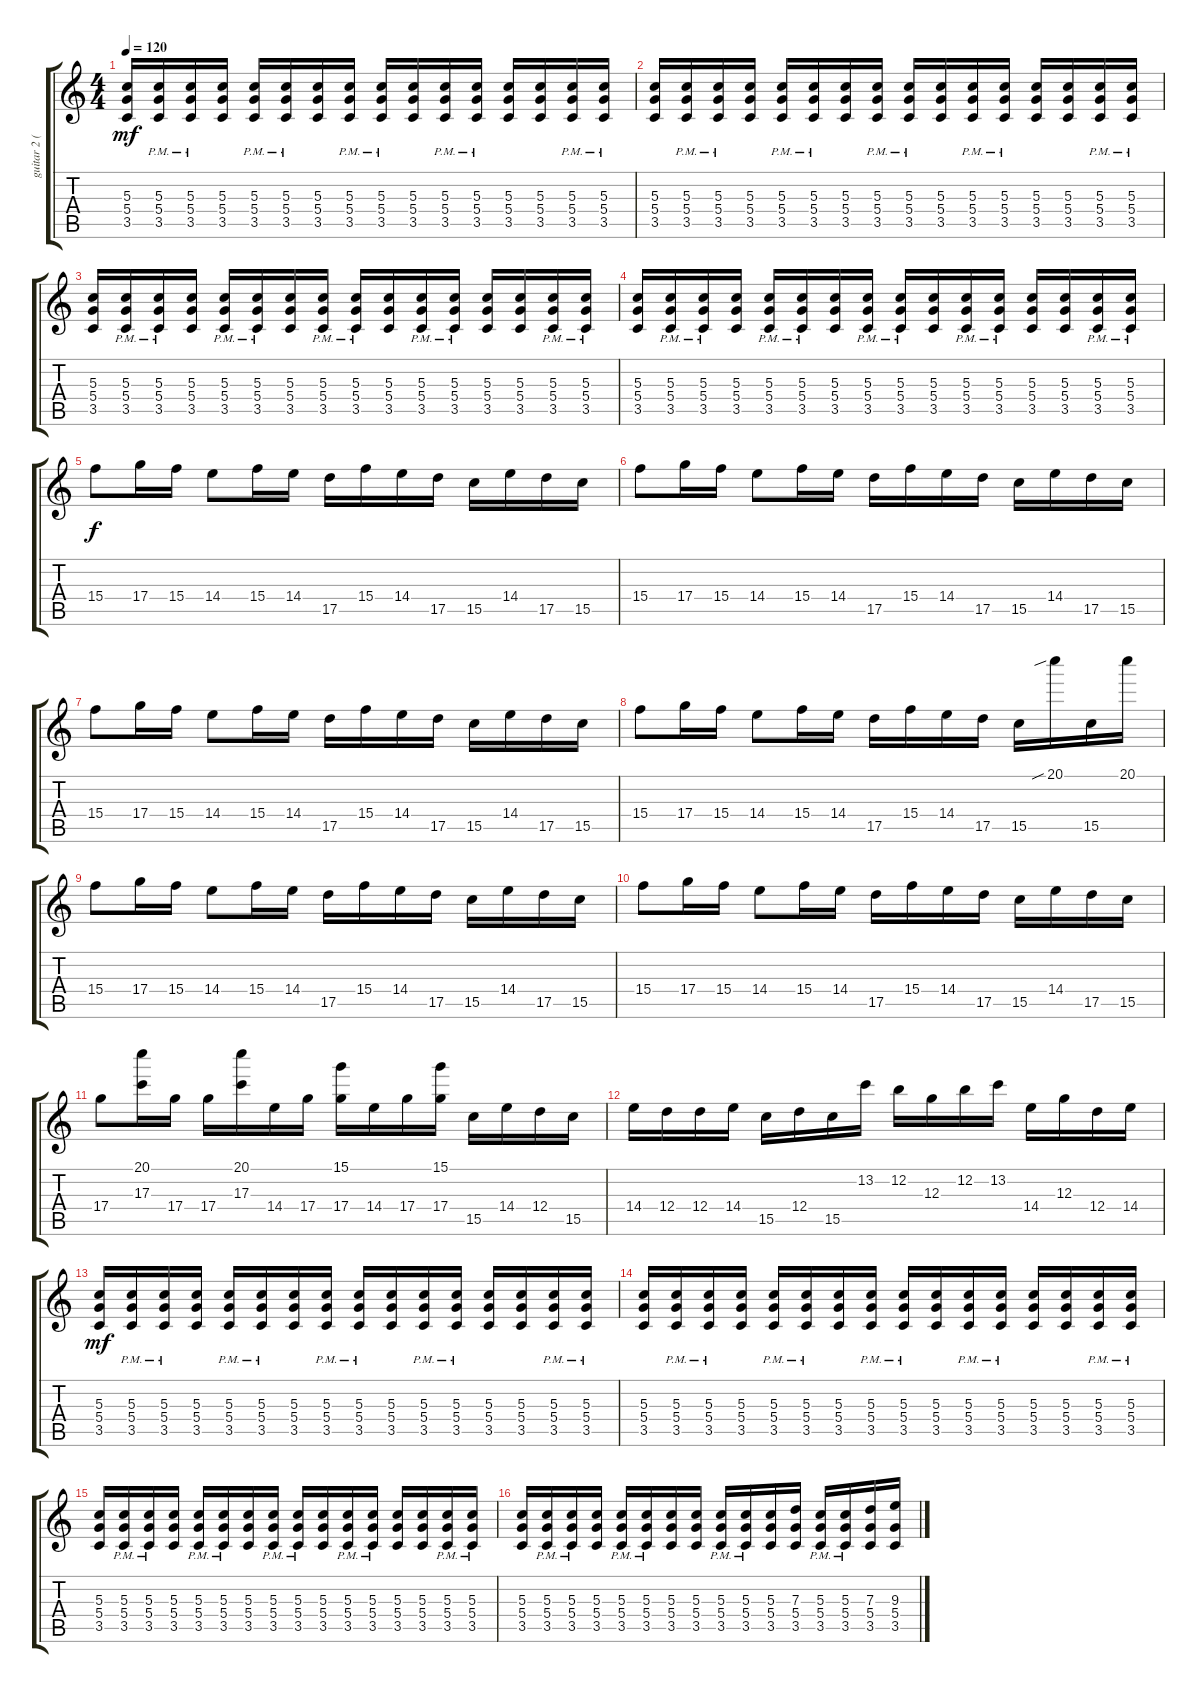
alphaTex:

\track ("guitar 2 (extra)" "guitar 2 (") {instrument distortionguitar}
\staff {score tabs}
\tuning (E4 B3 G3 D3 A2 E2) {hide}
\ts (4 4)
\tempo 120
\clef g2
\ks c
(5.3 5.4 3.5).16{dy mf} (5.3{pm} 5.4{pm} 3.5{pm}).16 (5.3{pm} 5.4{pm} 3.5{pm}).16 (5.3 5.4 3.5).16 (5.3{pm} 5.4{pm} 3.5{pm}).16 (5.3{pm} 5.4{pm} 3.5{pm}).16 (5.3 5.4 3.5).16 (5.3{pm} 5.4{pm} 3.5{pm}).16 (5.3{pm} 5.4{pm} 3.5{pm}).16 (5.3 5.4 3.5).16 (5.3{pm} 5.4{pm} 3.5{pm}).16 (5.3{pm} 5.4{pm} 3.5{pm}).16 (5.3 5.4 3.5).16 (5.3 5.4 3.5).16 (5.3{pm} 5.4{pm} 3.5{pm}).16 (5.3{pm} 5.4{pm} 3.5{pm}).16 |
(5.3 5.4 3.5).16 (5.3{pm} 5.4{pm} 3.5{pm}).16 (5.3{pm} 5.4{pm} 3.5{pm}).16 (5.3 5.4 3.5).16 (5.3{pm} 5.4{pm} 3.5{pm}).16 (5.3{pm} 5.4{pm} 3.5{pm}).16 (5.3 5.4 3.5).16 (5.3{pm} 5.4{pm} 3.5{pm}).16 (5.3{pm} 5.4{pm} 3.5{pm}).16 (5.3 5.4 3.5).16 (5.3{pm} 5.4{pm} 3.5{pm}).16 (5.3{pm} 5.4{pm} 3.5{pm}).16 (5.3 5.4 3.5).16 (5.3 5.4 3.5).16 (5.3{pm} 5.4{pm} 3.5{pm}).16 (5.3{pm} 5.4{pm} 3.5{pm}).16 |
(5.3 5.4 3.5).16 (5.3{pm} 5.4{pm} 3.5{pm}).16 (5.3{pm} 5.4{pm} 3.5{pm}).16 (5.3 5.4 3.5).16 (5.3{pm} 5.4{pm} 3.5{pm}).16 (5.3{pm} 5.4{pm} 3.5{pm}).16 (5.3 5.4 3.5).16 (5.3{pm} 5.4{pm} 3.5{pm}).16 (5.3{pm} 5.4{pm} 3.5{pm}).16 (5.3 5.4 3.5).16 (5.3{pm} 5.4{pm} 3.5{pm}).16 (5.3{pm} 5.4{pm} 3.5{pm}).16 (5.3 5.4 3.5).16 (5.3 5.4 3.5).16 (5.3{pm} 5.4{pm} 3.5{pm}).16 (5.3{pm} 5.4{pm} 3.5{pm}).16 |
(5.3 5.4 3.5).16 (5.3{pm} 5.4{pm} 3.5{pm}).16 (5.3{pm} 5.4{pm} 3.5{pm}).16 (5.3 5.4 3.5).16 (5.3{pm} 5.4{pm} 3.5{pm}).16 (5.3{pm} 5.4{pm} 3.5{pm}).16 (5.3 5.4 3.5).16 (5.3{pm} 5.4{pm} 3.5{pm}).16 (5.3{pm} 5.4{pm} 3.5{pm}).16 (5.3 5.4 3.5).16 (5.3{pm} 5.4{pm} 3.5{pm}).16 (5.3{pm} 5.4{pm} 3.5{pm}).16 (5.3 5.4 3.5).16 (5.3 5.4 3.5).16 (5.3{pm} 5.4{pm} 3.5{pm}).16 (5.3{pm} 5.4{pm} 3.5{pm}).16 |
15.4.8{dy f} 17.4.16 15.4.16 14.4.8 15.4.16 14.4.16 17.5.16 15.4.16 14.4.16 17.5.16 15.5.16 14.4.16 17.5.16 15.5.16 |
15.4.8 17.4.16 15.4.16 14.4.8 15.4.16 14.4.16 17.5.16 15.4.16 14.4.16 17.5.16 15.5.16 14.4.16 17.5.16 15.5.16 |
15.4.8 17.4.16 15.4.16 14.4.8 15.4.16 14.4.16 17.5.16 15.4.16 14.4.16 17.5.16 15.5.16 14.4.16 17.5.16 15.5.16 |
15.4.8 17.4.16 15.4.16 14.4.8 15.4.16 14.4.16 17.5.16 15.4.16 14.4.16 17.5.16 15.5.16 20.1{sib}.16 15.5.16 20.1.16 |
15.4.8 17.4.16 15.4.16 14.4.8 15.4.16 14.4.16 17.5.16 15.4.16 14.4.16 17.5.16 15.5.16 14.4.16 17.5.16 15.5.16 |
15.4.8 17.4.16 15.4.16 14.4.8 15.4.16 14.4.16 17.5.16 15.4.16 14.4.16 17.5.16 15.5.16 14.4.16 17.5.16 15.5.16 |
17.4.8 (20.1 17.3).16 17.4.16 17.4.16 (20.1 17.3).16 14.4.16 17.4.16 (15.1 17.4).16 14.4.16 17.4.16 (15.1 17.4).16 15.5.16 14.4.16 12.4.16 15.5.16 |
14.4.16 12.4.16 12.4.16 14.4.16 15.5.16 12.4.16 15.5.16 13.2.16 12.2.16 12.3.16 12.2.16 13.2.16 14.4.16 12.3.16 12.4.16 14.4.16 |
(5.3 5.4 3.5).16{dy mf} (5.3{pm} 5.4{pm} 3.5{pm}).16 (5.3{pm} 5.4{pm} 3.5{pm}).16 (5.3 5.4 3.5).16 (5.3{pm} 5.4{pm} 3.5{pm}).16 (5.3{pm} 5.4{pm} 3.5{pm}).16 (5.3 5.4 3.5).16 (5.3{pm} 5.4{pm} 3.5{pm}).16 (5.3{pm} 5.4{pm} 3.5{pm}).16 (5.3 5.4 3.5).16 (5.3{pm} 5.4{pm} 3.5{pm}).16 (5.3{pm} 5.4{pm} 3.5{pm}).16 (5.3 5.4 3.5).16 (5.3 5.4 3.5).16 (5.3{pm} 5.4{pm} 3.5{pm}).16 (5.3{pm} 5.4{pm} 3.5{pm}).16 |
(5.3 5.4 3.5).16 (5.3{pm} 5.4{pm} 3.5{pm}).16 (5.3{pm} 5.4{pm} 3.5{pm}).16 (5.3 5.4 3.5).16 (5.3{pm} 5.4{pm} 3.5{pm}).16 (5.3{pm} 5.4{pm} 3.5{pm}).16 (5.3 5.4 3.5).16 (5.3{pm} 5.4{pm} 3.5{pm}).16 (5.3{pm} 5.4{pm} 3.5{pm}).16 (5.3 5.4 3.5).16 (5.3{pm} 5.4{pm} 3.5{pm}).16 (5.3{pm} 5.4{pm} 3.5{pm}).16 (5.3 5.4 3.5).16 (5.3 5.4 3.5).16 (5.3{pm} 5.4{pm} 3.5{pm}).16 (5.3{pm} 5.4{pm} 3.5{pm}).16 |
(5.3 5.4 3.5).16 (5.3{pm} 5.4{pm} 3.5{pm}).16 (5.3{pm} 5.4{pm} 3.5{pm}).16 (5.3 5.4 3.5).16 (5.3{pm} 5.4{pm} 3.5{pm}).16 (5.3{pm} 5.4{pm} 3.5{pm}).16 (5.3 5.4 3.5).16 (5.3{pm} 5.4{pm} 3.5{pm}).16 (5.3{pm} 5.4{pm} 3.5{pm}).16 (5.3 5.4 3.5).16 (5.3{pm} 5.4{pm} 3.5{pm}).16 (5.3{pm} 5.4{pm} 3.5{pm}).16 (5.3 5.4 3.5).16 (5.3 5.4 3.5).16 (5.3{pm} 5.4{pm} 3.5{pm}).16 (5.3{pm} 5.4{pm} 3.5{pm}).16 |
(5.3 5.4 3.5).16 (5.3{pm} 5.4{pm} 3.5{pm}).16 (5.3{pm} 5.4{pm} 3.5{pm}).16 (5.3 5.4 3.5).16 (5.3{pm} 5.4{pm} 3.5{pm}).16 (5.3{pm} 5.4{pm} 3.5{pm}).16 (5.3 5.4 3.5).16 (5.3 5.4 3.5).16 (5.3{pm} 5.4{pm} 3.5{pm}).16 (5.3{pm} 5.4{pm} 3.5{pm}).16 (5.3 5.4 3.5).16 (7.3 5.4 3.5).16 (5.3{pm} 5.4{pm} 3.5{pm}).16 (5.3{pm} 5.4{pm} 3.5{pm}).16 (7.3 5.4 3.5).16 (9.3 5.4 3.5).16
